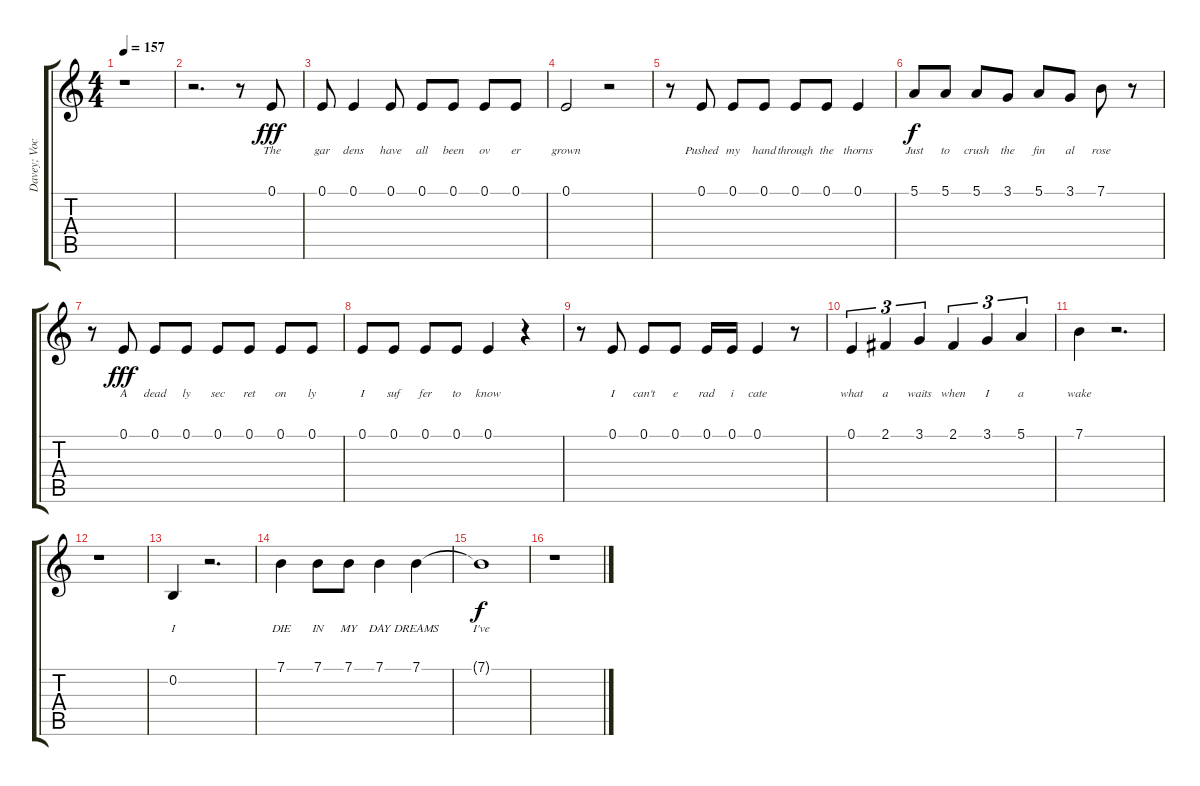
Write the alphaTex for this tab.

\track ("Davey; Vocals" "Davey; Voc") {instrument altosax}
\staff {score tabs}
\tuning (E4 B3 G3 D3 A2 E2) {hide}
\ts (4 4)
\tempo 157
\clef g2
\ks c
r.1{dy fff} |
r.2{d} r.8 0.1.8{lyrics (0 "The") lyrics (1 "") lyrics (2 "") lyrics (3 "") lyrics (4 "")} |
0.1.8{lyrics (0 "gar") lyrics (1 "") lyrics (2 "") lyrics (3 "") lyrics (4 "")} 0.1.4{lyrics (0 "dens") lyrics (1 "") lyrics (2 "") lyrics (3 "") lyrics (4 "")} 0.1.8{lyrics (0 "have") lyrics (1 "") lyrics (2 "") lyrics (3 "") lyrics (4 "")} 0.1.8{lyrics (0 "all") lyrics (1 "") lyrics (2 "") lyrics (3 "") lyrics (4 "")} 0.1.8{lyrics (0 "been") lyrics (1 "") lyrics (2 "") lyrics (3 "") lyrics (4 "")} 0.1.8{lyrics (0 "ov") lyrics (1 "") lyrics (2 "") lyrics (3 "") lyrics (4 "")} 0.1.8{lyrics (0 "er") lyrics (1 "") lyrics (2 "") lyrics (3 "") lyrics (4 "")} |
0.1.2{lyrics (0 "grown") lyrics (1 "") lyrics (2 "") lyrics (3 "") lyrics (4 "")} r.2 |
r.8 0.1.8{lyrics (0 "Pushed") lyrics (1 "") lyrics (2 "") lyrics (3 "") lyrics (4 "")} 0.1.8{lyrics (0 "my") lyrics (1 "") lyrics (2 "") lyrics (3 "") lyrics (4 "")} 0.1.8{lyrics (0 "hand") lyrics (1 "") lyrics (2 "") lyrics (3 "") lyrics (4 "")} 0.1.8{lyrics (0 "through") lyrics (1 "") lyrics (2 "") lyrics (3 "") lyrics (4 "")} 0.1.8{lyrics (0 "the") lyrics (1 "") lyrics (2 "") lyrics (3 "") lyrics (4 "")} 0.1.4{lyrics (0 "thorns") lyrics (1 "") lyrics (2 "") lyrics (3 "") lyrics (4 "")} |
5.1.8{lyrics (0 "Just") lyrics (1 "") lyrics (2 "") lyrics (3 "") lyrics (4 "") dy f} 5.1.8{lyrics (0 "to") lyrics (1 "") lyrics (2 "") lyrics (3 "") lyrics (4 "")} 5.1.8{lyrics (0 "crush") lyrics (1 "") lyrics (2 "") lyrics (3 "") lyrics (4 "")} 3.1.8{lyrics (0 "the") lyrics (1 "") lyrics (2 "") lyrics (3 "") lyrics (4 "")} 5.1.8{lyrics (0 "fin") lyrics (1 "") lyrics (2 "") lyrics (3 "") lyrics (4 "")} 3.1.8{lyrics (0 "al") lyrics (1 "") lyrics (2 "") lyrics (3 "") lyrics (4 "")} 7.1.8{lyrics (0 "rose") lyrics (1 "") lyrics (2 "") lyrics (3 "") lyrics (4 "")} r.8 |
r.8 0.1.8{lyrics (0 "A") lyrics (1 "") lyrics (2 "") lyrics (3 "") lyrics (4 "") dy fff} 0.1.8{lyrics (0 "dead") lyrics (1 "") lyrics (2 "") lyrics (3 "") lyrics (4 "")} 0.1.8{lyrics (0 "ly") lyrics (1 "") lyrics (2 "") lyrics (3 "") lyrics (4 "")} 0.1.8{lyrics (0 "sec") lyrics (1 "") lyrics (2 "") lyrics (3 "") lyrics (4 "")} 0.1.8{lyrics (0 "ret") lyrics (1 "") lyrics (2 "") lyrics (3 "") lyrics (4 "")} 0.1.8{lyrics (0 "on") lyrics (1 "") lyrics (2 "") lyrics (3 "") lyrics (4 "")} 0.1.8{lyrics (0 "ly") lyrics (1 "") lyrics (2 "") lyrics (3 "") lyrics (4 "")} |
0.1.8{lyrics (0 "I") lyrics (1 "") lyrics (2 "") lyrics (3 "") lyrics (4 "")} 0.1.8{lyrics (0 "suf") lyrics (1 "") lyrics (2 "") lyrics (3 "") lyrics (4 "")} 0.1.8{lyrics (0 "fer") lyrics (1 "") lyrics (2 "") lyrics (3 "") lyrics (4 "")} 0.1.8{lyrics (0 "to") lyrics (1 "") lyrics (2 "") lyrics (3 "") lyrics (4 "")} 0.1.4{lyrics (0 "know") lyrics (1 "") lyrics (2 "") lyrics (3 "") lyrics (4 "")} r.4 |
r.8 0.1.8{lyrics (0 "I") lyrics (1 "") lyrics (2 "") lyrics (3 "") lyrics (4 "")} 0.1.8{lyrics (0 "can't") lyrics (1 "") lyrics (2 "") lyrics (3 "") lyrics (4 "")} 0.1.8{lyrics (0 "e") lyrics (1 "") lyrics (2 "") lyrics (3 "") lyrics (4 "")} 0.1.16{lyrics (0 "rad") lyrics (1 "") lyrics (2 "") lyrics (3 "") lyrics (4 "")} 0.1.16{lyrics (0 "i") lyrics (1 "") lyrics (2 "") lyrics (3 "") lyrics (4 "")} 0.1.4{lyrics (0 "cate") lyrics (1 "") lyrics (2 "") lyrics (3 "") lyrics (4 "")} r.8 |
0.1.4{tu (3 2) lyrics (0 "what") lyrics (1 "") lyrics (2 "") lyrics (3 "") lyrics (4 "")} 2.1.4{tu (3 2) lyrics (0 "a") lyrics (1 "") lyrics (2 "") lyrics (3 "") lyrics (4 "")} 3.1.4{tu (3 2) lyrics (0 "waits") lyrics (1 "") lyrics (2 "") lyrics (3 "") lyrics (4 "")} 2.1.4{tu (3 2) lyrics (0 "when") lyrics (1 "") lyrics (2 "") lyrics (3 "") lyrics (4 "")} 3.1.4{tu (3 2) lyrics (0 "I") lyrics (1 "") lyrics (2 "") lyrics (3 "") lyrics (4 "")} 5.1.4{tu (3 2) lyrics (0 "a") lyrics (1 "") lyrics (2 "") lyrics (3 "") lyrics (4 "")} |
7.1.4{lyrics (0 "wake") lyrics (1 "") lyrics (2 "") lyrics (3 "") lyrics (4 "")} r.2{d} |
r.1 |
0.2.4{lyrics (0 "I") lyrics (1 "") lyrics (2 "") lyrics (3 "") lyrics (4 "")} r.2{d} |
7.1.4{lyrics (0 "DIE") lyrics (1 "") lyrics (2 "") lyrics (3 "") lyrics (4 "")} 7.1.8{lyrics (0 "IN") lyrics (1 "") lyrics (2 "") lyrics (3 "") lyrics (4 "")} 7.1.8{lyrics (0 "MY") lyrics (1 "") lyrics (2 "") lyrics (3 "") lyrics (4 "")} 7.1.4{lyrics (0 "DAY") lyrics (1 "") lyrics (2 "") lyrics (3 "") lyrics (4 "")} 7.1.4{lyrics (0 "DREAMS") lyrics (1 "") lyrics (2 "") lyrics (3 "") lyrics (4 "")} |
7.1{t}.1{lyrics (0 "I've") lyrics (1 "") lyrics (2 "") lyrics (3 "") lyrics (4 "") dy f} |
r.1
